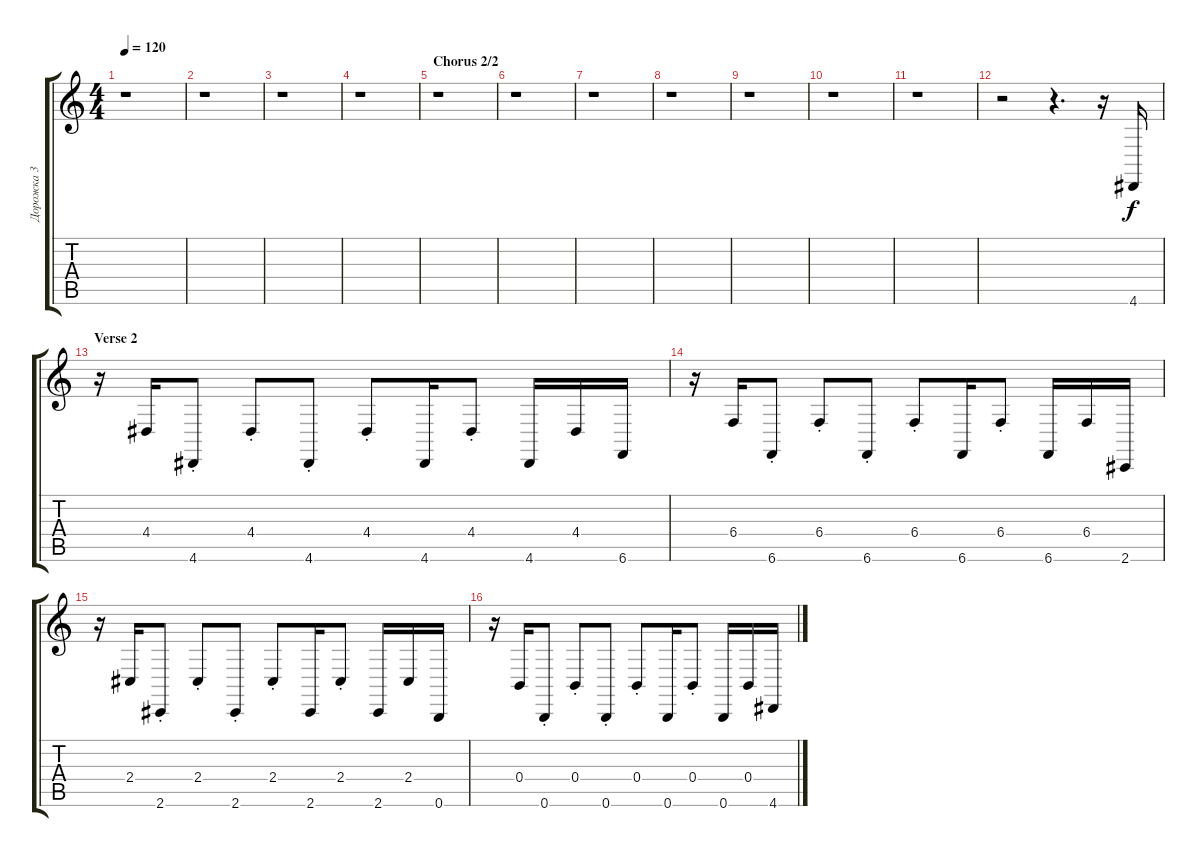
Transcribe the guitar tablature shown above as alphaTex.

\track ("Дорожка 3" "Дорожка 3") {instrument lead2sawtooth}
\staff {score tabs}
\tuning (Db4 Ab3 E3 B2 Gb2 B1) {hide}
\ts (4 4)
\tempo 120
\clef g2
\ks c
r.1{dy f} |
r.1 |
r.1 |
r.1 |
\section ("" "Chorus 2/2")
r.1 |
r.1 |
r.1 |
r.1 |
r.1 |
r.1 |
r.1 |
r.2 r.4{d} r.16 4.6.16 |
\section ("" "Verse 2")
r.16 4.4.16 4.6{st}.8 4.4{st}.8 4.6{st}.8 4.4{st}.8 4.6.16 4.4{st}.8 4.6.16 4.4.16 6.6.16 |
r.16 6.4.16 6.6{st}.8 6.4{st}.8 6.6{st}.8 6.4{st}.8 6.6.16 6.4{st}.8 6.6.16 6.4.16 2.6.16 |
r.16 2.4.16 2.6{st}.8 2.4{st}.8 2.6{st}.8 2.4{st}.8 2.6.16 2.4{st}.8 2.6.16 2.4.16 0.6.16 |
r.16 0.4.16 0.6{st}.8 0.4{st}.8 0.6{st}.8 0.4{st}.8 0.6.16 0.4{st}.8 0.6.16 0.4.16 4.6.16
